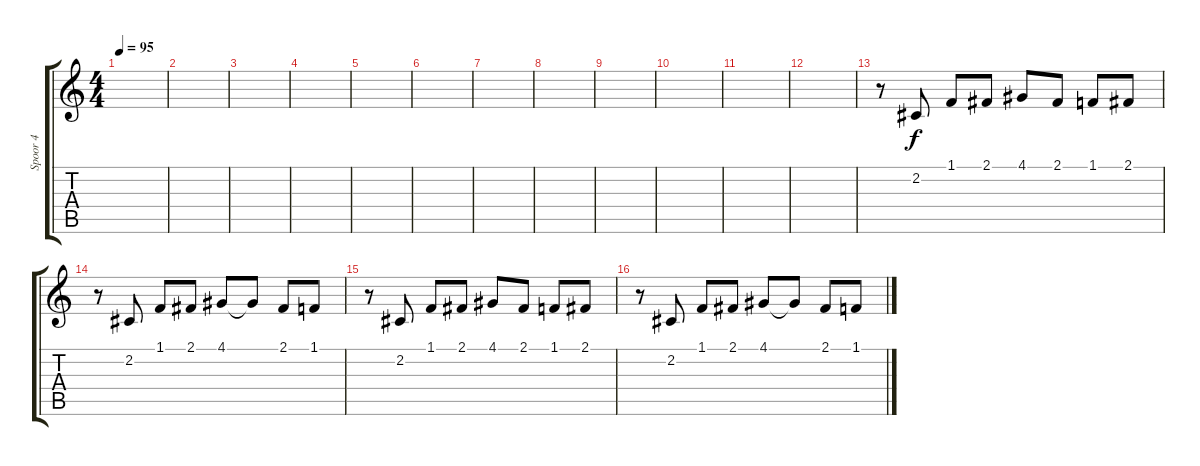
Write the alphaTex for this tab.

\track ("Spoor 4" "Spoor 4") {instrument choiraahs}
\staff {score tabs}
\tuning (E4 B3 G3 D3 A2 E2) {hide}
\ts (4 4)
\tempo 95
\clef g2
\ks c
|
|
|
|
|
|
|
|
|
|
|
|
r.8 2.2.8 1.1.8 2.1.8 4.1.8 2.1.8 1.1.8 2.1.8 |
r.8 2.2.8 1.1.8 2.1.8 4.1.8 4.1{t}.8 2.1.8 1.1.8 |
r.8 2.2.8 1.1.8 2.1.8 4.1.8 2.1.8 1.1.8 2.1.8 |
r.8 2.2.8 1.1.8 2.1.8 4.1.8 4.1{t}.8 2.1.8 1.1.8
